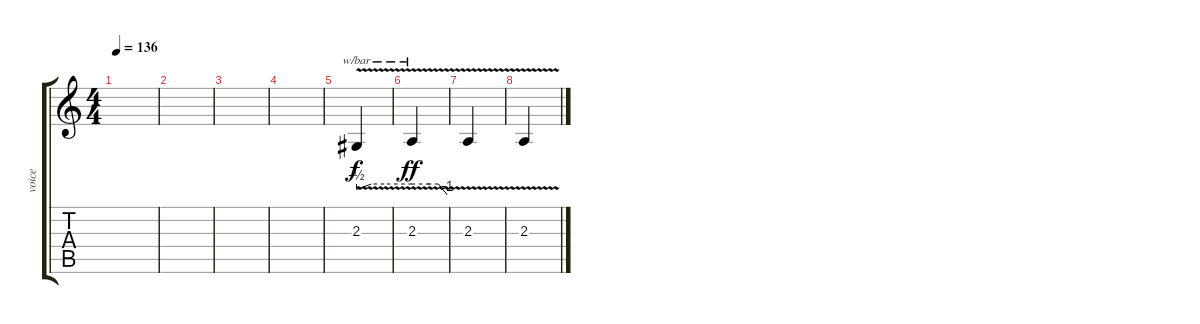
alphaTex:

\track ("voice" "voice") {instrument sopranosax}
\staff {score tabs}
\tuning (E4 B3 G3 D3 A2 E2) {hide}
\ts (4 4)
\tempo 136
\clef g2
\ks c
|
|
|
|
2.3{v}.4{tbe (custom default 0 -2 16 0 30 0 60 0)} |
2.3{v}.4{tbe (custom default 0 0 30 0 45 0 60 -4) dy ff} |
2.3{v}.4 |
2.3{v}.4
